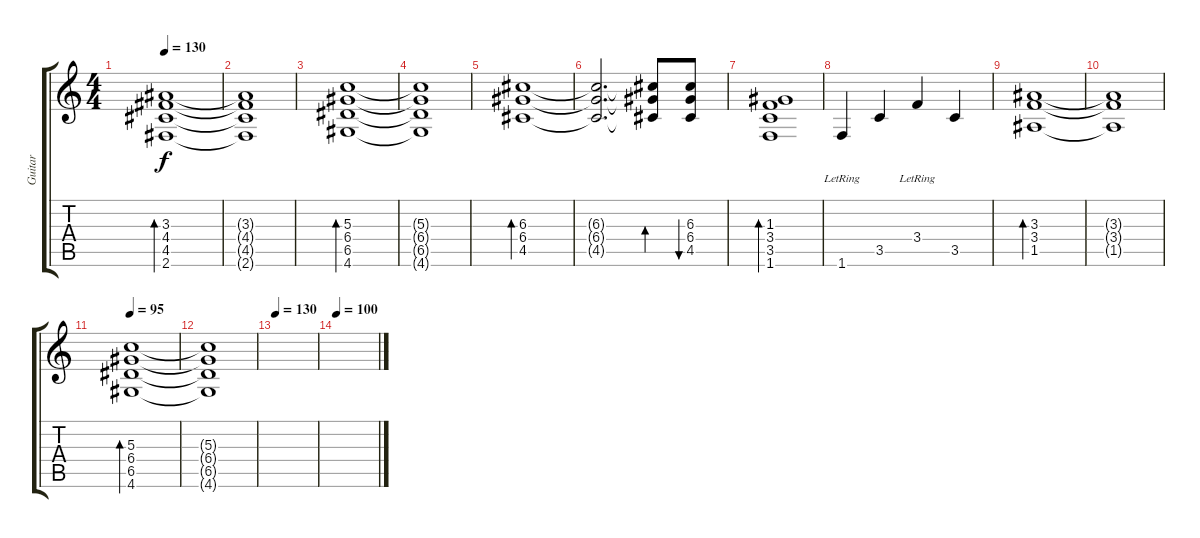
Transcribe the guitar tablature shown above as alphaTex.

\track ("Guitar" "Guitar") {instrument electricguitarjazz}
\staff {score tabs}
\tuning (E4 B3 G3 D3 A2 E2) {hide}
\ts (4 4)
\tempo 130
\clef g2
\ks c
(3.3 4.4 4.5 2.6).1{bd 240 dy f} |
(3.3{t} 4.4{t} 4.5{t} 2.6{t}).1 |
(5.3 6.4 6.5 4.6).1{bd 240} |
(5.3{t} 6.4{t} 6.5{t} 4.6{t}).1 |
(6.3 6.4 4.5).1{bd 240 volume 11 instrument electricguitarjazz} |
(6.3{t} 6.4{t} 4.5{t}).2{d} (6.3{t} 6.4{t} 4.5{t}).8{bd 240} (6.3 6.4 4.5).8{bu 240} |
(1.3 3.4 3.5 1.6).1{bd 240} |
1.6{lr}.4 3.5.4 3.4{lr}.4 3.5.4 |
(3.3 3.4 1.5).1{bd 240} |
(3.3{t} 3.4{t} 1.5{t}).1 |
\tempo 95
(5.3 6.4 6.5 4.6).1{bd 240} |
(5.3{t} 6.4{t} 6.5{t} 4.6{t}).1 |
\tempo 130
|
\tempo 100
